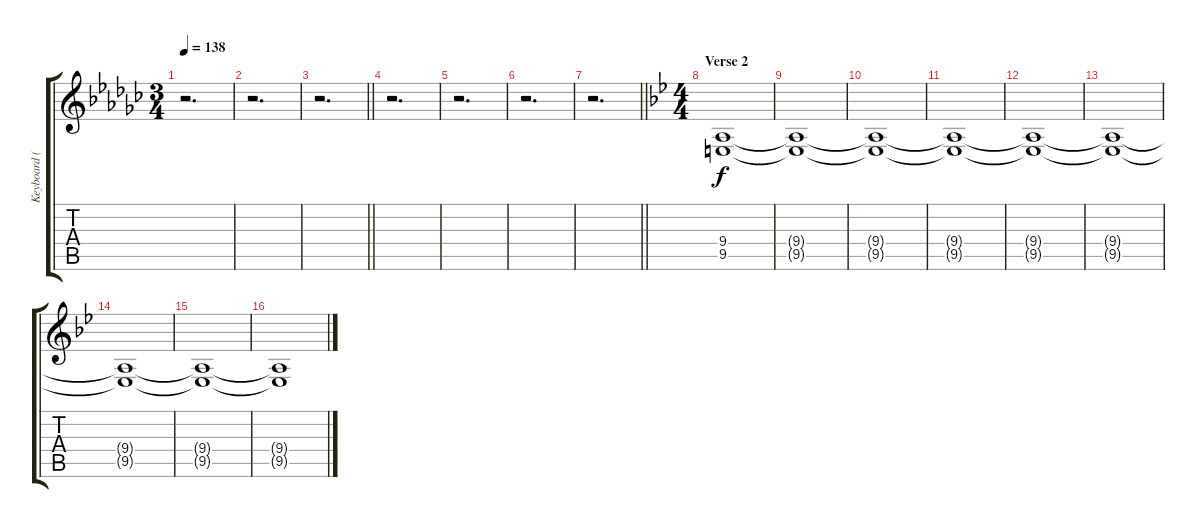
\track ("Keyboard (2)" "Keyboard (") {instrument choiraahs}
\staff {score tabs}
\tuning (D4 A3 F3 C3 G2 D2) {hide}
\ts (3 4)
\tempo 138
\clef g2
\ks ebminor
r.2{d dy f} |
r.2{d} |
\barLineRight lightlight
r.2{d} |
r.2{d} |
r.2{d} |
r.2{d} |
\barLineRight lightlight
r.2{d} |
\ts (4 4)
\section ("" "Verse 2")
\ks gminor
(9.4 9.5).1 |
(9.4{t} 9.5{t}).1 |
(9.4{t} 9.5{t}).1 |
(9.4{t} 9.5{t}).1 |
(9.4{t} 9.5{t}).1 |
(9.4{t} 9.5{t}).1 |
(9.4{t} 9.5{t}).1 |
(9.4{t} 9.5{t}).1 |
(9.4{t} 9.5{t}).1
